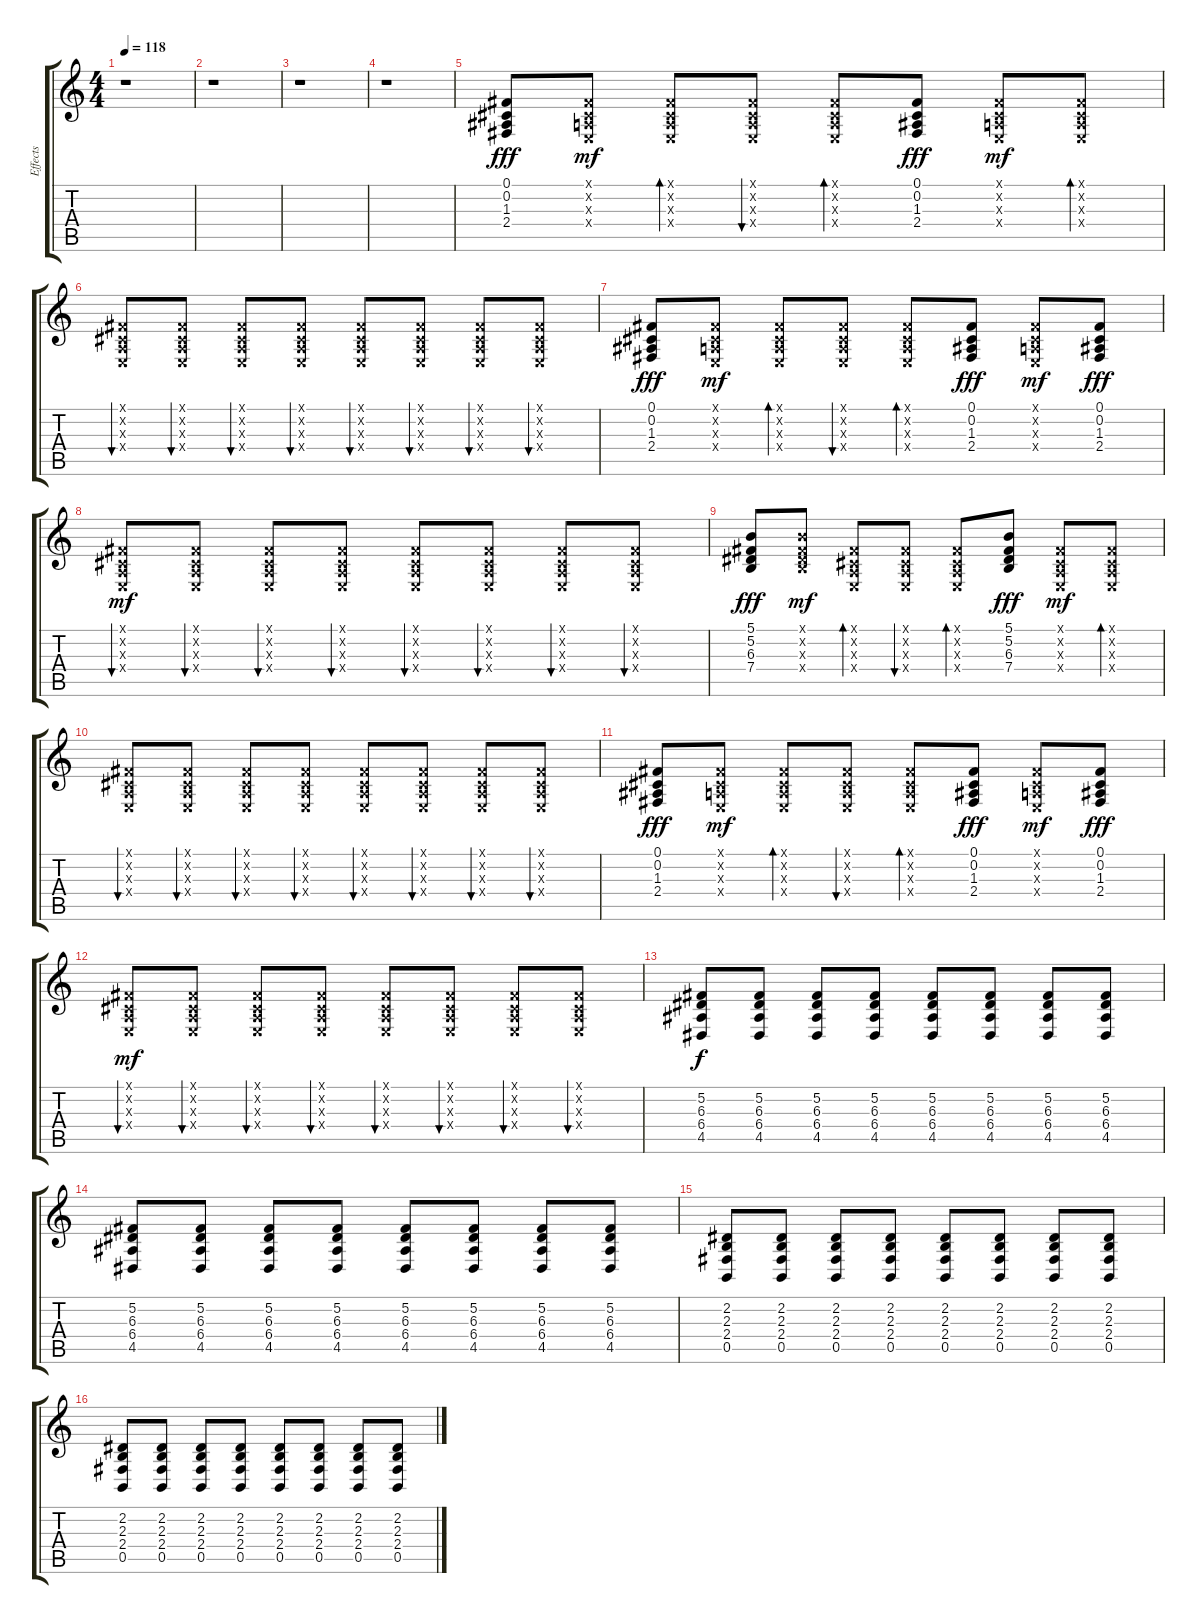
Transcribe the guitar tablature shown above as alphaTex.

\track ("Effects" "Effects") {instrument pad2warm}
\staff {score tabs}
\tuning (Gb4 Db4 A3 E3 B2 Gb2) {hide}
\ts (4 4)
\tempo 118
\clef g2
\ks c
r.1{dy f} |
r.1 |
r.1 |
r.1 |
(0.1 0.2 1.3 2.4).8{dy fff volume 8 balance 2 instrument acousticguitarsteel} (0.1{x} 0.2{x} 0.3{x} 0.4{x}).8{dy mf} (0.1{x} 0.2{x} 0.3{x} 0.4{x}).8{bd 120} (0.1{x} 0.2{x} 0.3{x} 0.4{x}).8{bu 120} (0.1{x} 0.2{x} 0.3{x} 0.4{x}).8{bd 120} (0.1 0.2 1.3 2.4).8{dy fff} (0.1{x} 0.2{x} 0.3{x} 0.4{x}).8{dy mf} (0.1{x} 0.2{x} 0.3{x} 0.4{x}).8{bd 120} |
(0.1{x} 0.2{x} 0.3{x} 0.4{x}).8{bu 120} (0.1{x} 0.2{x} 0.3{x} 0.4{x}).8{bu 120} (0.1{x} 0.2{x} 0.3{x} 0.4{x}).8{bu 120} (0.1{x} 0.2{x} 0.3{x} 0.4{x}).8{bu 120} (0.1{x} 0.2{x} 0.3{x} 0.4{x}).8{bu 120} (0.1{x} 0.2{x} 0.3{x} 0.4{x}).8{bu 120} (0.1{x} 0.2{x} 0.3{x} 0.4{x}).8{bu 120} (0.1{x} 0.2{x} 0.3{x} 0.4{x}).8{bu 120} |
(0.1 0.2 1.3 2.4).8{dy fff} (0.1{x} 0.2{x} 0.3{x} 0.4{x}).8{dy mf} (0.1{x} 0.2{x} 0.3{x} 0.4{x}).8{bd 120} (0.1{x} 0.2{x} 0.3{x} 0.4{x}).8{bu 120} (0.1{x} 0.2{x} 0.3{x} 0.4{x}).8{bd 120} (0.1 0.2 1.3 2.4).8{dy fff} (0.1{x} 0.2{x} 0.3{x} 0.4{x}).8{dy mf} (0.1 0.2 1.3 2.4).8{dy fff} |
(0.1{x} 0.2{x} 0.3{x} 0.4{x}).8{bu 120 dy mf} (0.1{x} 0.2{x} 0.3{x} 0.4{x}).8{bu 120} (0.1{x} 0.2{x} 0.3{x} 0.4{x}).8{bu 120} (0.1{x} 0.2{x} 0.3{x} 0.4{x}).8{bu 120} (0.1{x} 0.2{x} 0.3{x} 0.4{x}).8{bu 120} (0.1{x} 0.2{x} 0.3{x} 0.4{x}).8{bu 120} (0.1{x} 0.2{x} 0.3{x} 0.4{x}).8{bu 120} (0.1{x} 0.2{x} 0.3{x} 0.4{x}).8{bu 120} |
(5.1 5.2 6.3 7.4).8{dy fff} (5.1{x} 5.2{x} 6.3{x} 7.4{x}).8{dy mf} (0.1{x} 0.2{x} 0.3{x} 0.4{x}).8{bd 120} (0.1{x} 0.2{x} 0.3{x} 0.4{x}).8{bu 120} (0.1{x} 0.2{x} 0.3{x} 0.4{x}).8{bd 120} (5.1 5.2 6.3 7.4).8{dy fff} (0.1{x} 0.2{x} 0.3{x} 0.4{x}).8{dy mf} (0.1{x} 0.2{x} 0.3{x} 0.4{x}).8{bd 120} |
(0.1{x} 0.2{x} 0.3{x} 0.4{x}).8{bu 120} (0.1{x} 0.2{x} 0.3{x} 0.4{x}).8{bu 120} (0.1{x} 0.2{x} 0.3{x} 0.4{x}).8{bu 120} (0.1{x} 0.2{x} 0.3{x} 0.4{x}).8{bu 120} (0.1{x} 0.2{x} 0.3{x} 0.4{x}).8{bu 120} (0.1{x} 0.2{x} 0.3{x} 0.4{x}).8{bu 120} (0.1{x} 0.2{x} 0.3{x} 0.4{x}).8{bu 120} (0.1{x} 0.2{x} 0.3{x} 0.4{x}).8{bu 120} |
(0.1 0.2 1.3 2.4).8{dy fff} (0.1{x} 0.2{x} 0.3{x} 0.4{x}).8{dy mf} (0.1{x} 0.2{x} 0.3{x} 0.4{x}).8{bd 120} (0.1{x} 0.2{x} 0.3{x} 0.4{x}).8{bu 120} (0.1{x} 0.2{x} 0.3{x} 0.4{x}).8{bd 120} (0.1 0.2 1.3 2.4).8{dy fff} (0.1{x} 0.2{x} 0.3{x} 0.4{x}).8{dy mf} (0.1 0.2 1.3 2.4).8{dy fff} |
(0.1{x} 0.2{x} 0.3{x} 0.4{x}).8{bu 120 dy mf} (0.1{x} 0.2{x} 0.3{x} 0.4{x}).8{bu 120} (0.1{x} 0.2{x} 0.3{x} 0.4{x}).8{bu 120} (0.1{x} 0.2{x} 0.3{x} 0.4{x}).8{bu 120} (0.1{x} 0.2{x} 0.3{x} 0.4{x}).8{bu 120} (0.1{x} 0.2{x} 0.3{x} 0.4{x}).8{bu 120} (0.1{x} 0.2{x} 0.3{x} 0.4{x}).8{bu 120} (0.1{x} 0.2{x} 0.3{x} 0.4{x}).8{bu 120} |
(5.2 6.3 6.4 4.5).8{dy f} (5.2 6.3 6.4 4.5).8 (5.2 6.3 6.4 4.5).8 (5.2 6.3 6.4 4.5).8 (5.2 6.3 6.4 4.5).8 (5.2 6.3 6.4 4.5).8 (5.2 6.3 6.4 4.5).8 (5.2 6.3 6.4 4.5).8 |
(5.2 6.3 6.4 4.5).8 (5.2 6.3 6.4 4.5).8 (5.2 6.3 6.4 4.5).8 (5.2 6.3 6.4 4.5).8 (5.2 6.3 6.4 4.5).8 (5.2 6.3 6.4 4.5).8 (5.2 6.3 6.4 4.5).8 (5.2 6.3 6.4 4.5).8 |
(2.2 2.3 2.4 0.5).8 (2.2 2.3 2.4 0.5).8 (2.2 2.3 2.4 0.5).8 (2.2 2.3 2.4 0.5).8 (2.2 2.3 2.4 0.5).8 (2.2 2.3 2.4 0.5).8 (2.2 2.3 2.4 0.5).8 (2.2 2.3 2.4 0.5).8 |
(2.2 2.3 2.4 0.5).8 (2.2 2.3 2.4 0.5).8 (2.2 2.3 2.4 0.5).8 (2.2 2.3 2.4 0.5).8 (2.2 2.3 2.4 0.5).8 (2.2 2.3 2.4 0.5).8 (2.2 2.3 2.4 0.5).8 (2.2 2.3 2.4 0.5).8
